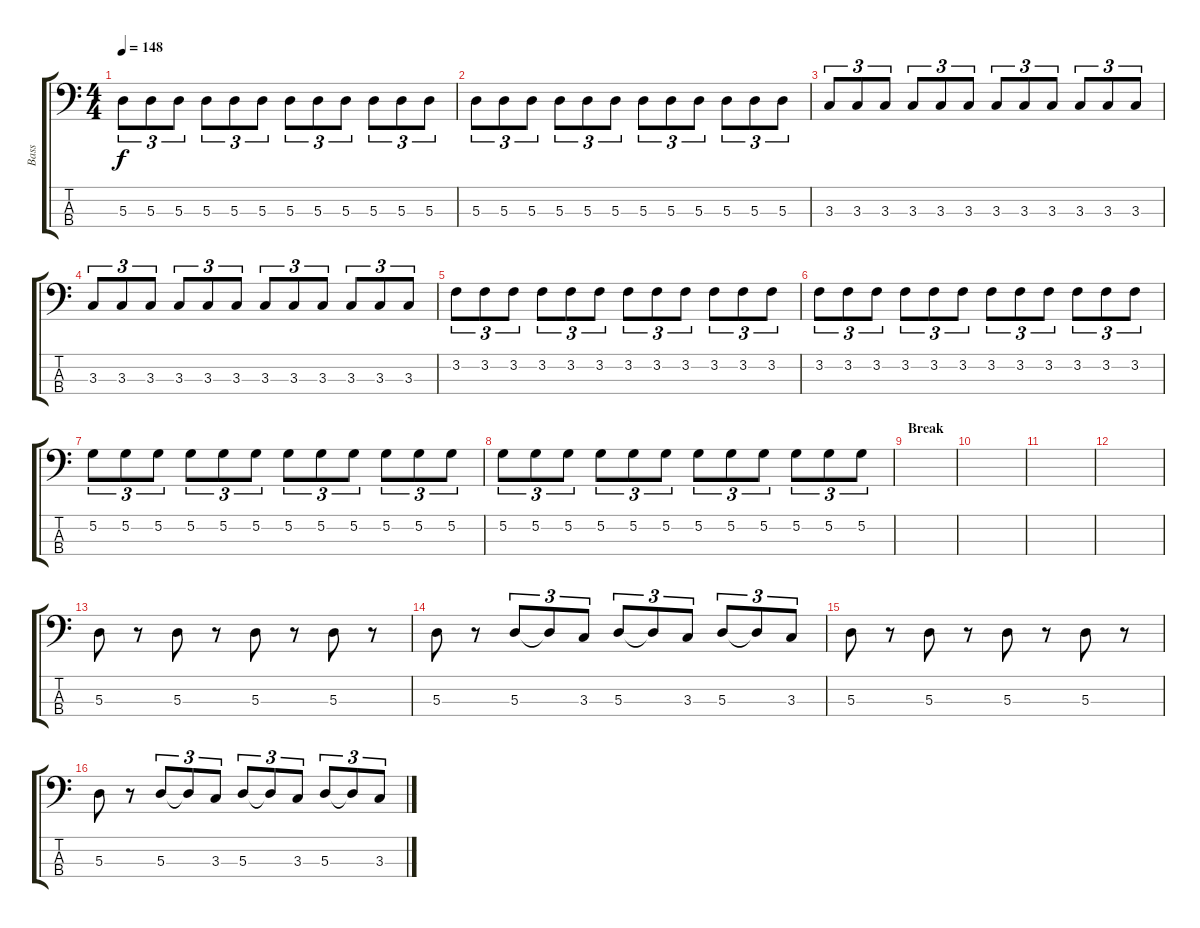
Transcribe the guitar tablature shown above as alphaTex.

\track ("Bass" "Bass") {instrument electricbasspick}
\staff {score tabs}
\tuning (G2 D2 A1 E1) {hide}
\ts (4 4)
\tempo 148
\clef f4
\ks c
5.3.8{tu (3 2) dy f} 5.3.8{tu (3 2)} 5.3.8{tu (3 2)} 5.3.8{tu (3 2)} 5.3.8{tu (3 2)} 5.3.8{tu (3 2)} 5.3.8{tu (3 2)} 5.3.8{tu (3 2)} 5.3.8{tu (3 2)} 5.3.8{tu (3 2)} 5.3.8{tu (3 2)} 5.3.8{tu (3 2)} |
5.3.8{tu (3 2)} 5.3.8{tu (3 2)} 5.3.8{tu (3 2)} 5.3.8{tu (3 2)} 5.3.8{tu (3 2)} 5.3.8{tu (3 2)} 5.3.8{tu (3 2)} 5.3.8{tu (3 2)} 5.3.8{tu (3 2)} 5.3.8{tu (3 2)} 5.3.8{tu (3 2)} 5.3.8{tu (3 2)} |
3.3.8{tu (3 2)} 3.3.8{tu (3 2)} 3.3.8{tu (3 2)} 3.3.8{tu (3 2)} 3.3.8{tu (3 2)} 3.3.8{tu (3 2)} 3.3.8{tu (3 2)} 3.3.8{tu (3 2)} 3.3.8{tu (3 2)} 3.3.8{tu (3 2)} 3.3.8{tu (3 2)} 3.3.8{tu (3 2)} |
3.3.8{tu (3 2)} 3.3.8{tu (3 2)} 3.3.8{tu (3 2)} 3.3.8{tu (3 2)} 3.3.8{tu (3 2)} 3.3.8{tu (3 2)} 3.3.8{tu (3 2)} 3.3.8{tu (3 2)} 3.3.8{tu (3 2)} 3.3.8{tu (3 2)} 3.3.8{tu (3 2)} 3.3.8{tu (3 2)} |
3.2.8{tu (3 2)} 3.2.8{tu (3 2)} 3.2.8{tu (3 2)} 3.2.8{tu (3 2)} 3.2.8{tu (3 2)} 3.2.8{tu (3 2)} 3.2.8{tu (3 2)} 3.2.8{tu (3 2)} 3.2.8{tu (3 2)} 3.2.8{tu (3 2)} 3.2.8{tu (3 2)} 3.2.8{tu (3 2)} |
3.2.8{tu (3 2)} 3.2.8{tu (3 2)} 3.2.8{tu (3 2)} 3.2.8{tu (3 2)} 3.2.8{tu (3 2)} 3.2.8{tu (3 2)} 3.2.8{tu (3 2)} 3.2.8{tu (3 2)} 3.2.8{tu (3 2)} 3.2.8{tu (3 2)} 3.2.8{tu (3 2)} 3.2.8{tu (3 2)} |
5.2.8{tu (3 2)} 5.2.8{tu (3 2)} 5.2.8{tu (3 2)} 5.2.8{tu (3 2)} 5.2.8{tu (3 2)} 5.2.8{tu (3 2)} 5.2.8{tu (3 2)} 5.2.8{tu (3 2)} 5.2.8{tu (3 2)} 5.2.8{tu (3 2)} 5.2.8{tu (3 2)} 5.2.8{tu (3 2)} |
5.2.8{tu (3 2)} 5.2.8{tu (3 2)} 5.2.8{tu (3 2)} 5.2.8{tu (3 2)} 5.2.8{tu (3 2)} 5.2.8{tu (3 2)} 5.2.8{tu (3 2)} 5.2.8{tu (3 2)} 5.2.8{tu (3 2)} 5.2.8{tu (3 2)} 5.2.8{tu (3 2)} 5.2.8{tu (3 2)} |
\section ("" "Break")
|
|
|
|
5.3.8 r.8 5.3.8 r.8 5.3.8 r.8 5.3.8 r.8 |
5.3.8 r.8 5.3.8{tu (3 2)} 5.3{t}.8{tu (3 2)} 3.3.8{tu (3 2)} 5.3.8{tu (3 2)} 5.3{t}.8{tu (3 2)} 3.3.8{tu (3 2)} 5.3.8{tu (3 2)} 5.3{t}.8{tu (3 2)} 3.3.8{tu (3 2)} |
5.3.8 r.8 5.3.8 r.8 5.3.8 r.8 5.3.8 r.8 |
5.3.8 r.8 5.3.8{tu (3 2)} 5.3{t}.8{tu (3 2)} 3.3.8{tu (3 2)} 5.3.8{tu (3 2)} 5.3{t}.8{tu (3 2)} 3.3.8{tu (3 2)} 5.3.8{tu (3 2)} 5.3{t}.8{tu (3 2)} 3.3.8{tu (3 2)}
